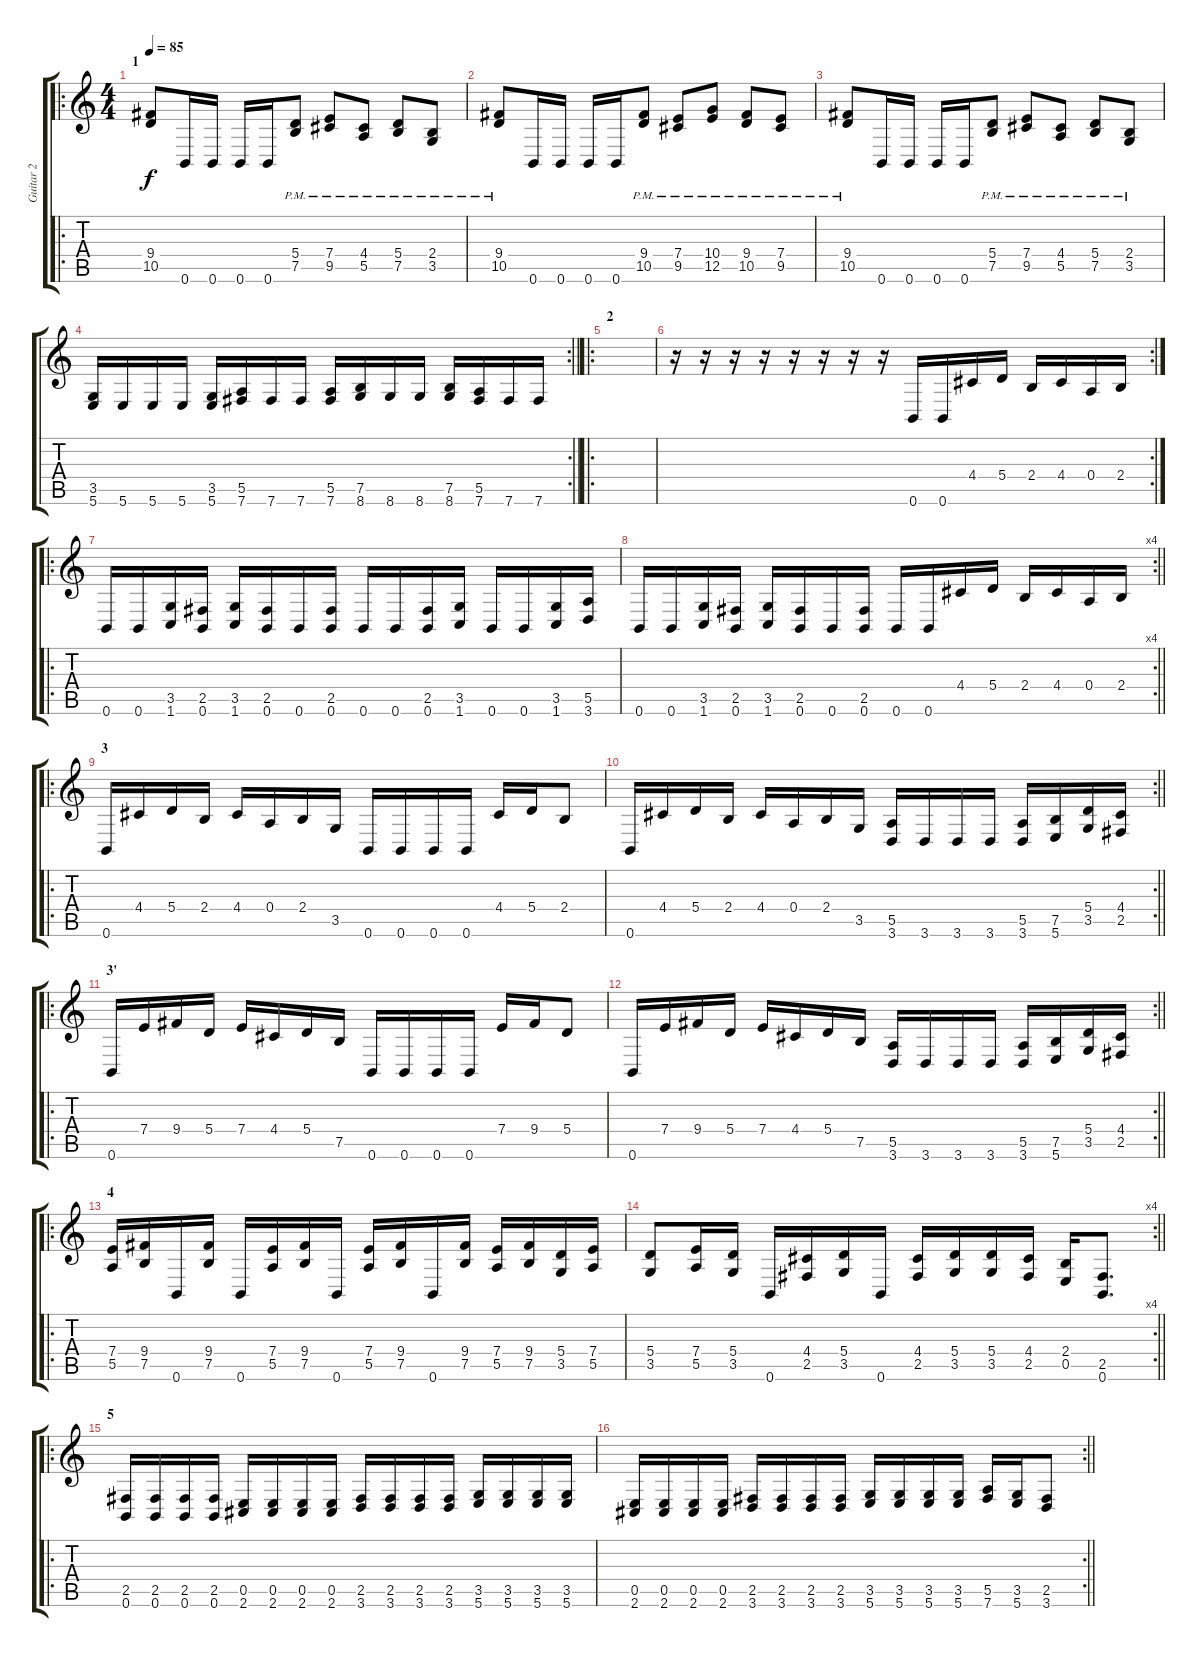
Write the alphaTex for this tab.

\track ("Guitar 2" "Guitar 2") {instrument distortionguitar}
\staff {score tabs}
\tuning (B3 Gb3 D3 A2 E2 B1) {hide}
\ro
\ts (4 4)
\section ("" "1")
\tempo 85
\clef g2
\ks c
(9.4 10.5).8{dy f instrument distortionguitar} 0.6.16 0.6.16 0.6.16 0.6.16 (5.4{pm} 7.5{pm}).8 (7.4{pm} 9.5{pm}).8 (4.4{pm} 5.5{pm}).8 (5.4{pm} 7.5{pm}).8 (2.4{pm} 3.5{pm}).8 |
(9.4{pm} 10.5).8 0.6.16 0.6.16 0.6.16 0.6.16 (9.4{pm} 10.5{pm}).8 (7.4{pm} 9.5{pm}).8 (10.4{pm} 12.5{pm}).8 (9.4{pm} 10.5{pm}).8 (7.4{pm} 9.5{pm}).8 |
(9.4{pm} 10.5{pm}).8 0.6.16 0.6.16 0.6.16 0.6.16 (5.4{pm} 7.5{pm}).8 (7.4{pm} 9.5{pm}).8 (4.4{pm} 5.5{pm}).8 (5.4{pm} 7.5{pm}).8 (2.4{pm} 3.5{pm}).8 |
\rc 2
\barLineRight lightlight
(3.5 5.6).16 5.6.16 5.6.16 5.6.16 (3.5 5.6).16 (5.5 7.6).16 7.6.16 7.6.16 (5.5 7.6).16 (7.5 8.6).16 8.6.16 8.6.16 (7.5 8.6).16 (5.5 7.6).16 7.6.16 7.6.16 |
\ro
\section ("" "2")
|
\rc 2
r.16 r.16 r.16 r.16 r.16 r.16 r.16 r.16 0.6.16 0.6.16 4.4.16 5.4.16 2.4.16 4.4.16 0.4.16 2.4.16 |
\ro
0.6.16 0.6.16 (3.5 1.6).16 (2.5 0.6).16 (3.5 1.6).16 (2.5 0.6).16 0.6.16 (2.5 0.6).16 0.6.16 0.6.16 (2.5 0.6).16 (3.5 1.6).16 0.6.16 0.6.16 (3.5 1.6).16 (5.5 3.6).16 |
\rc 4
\barLineRight lightlight
0.6.16 0.6.16 (3.5 1.6).16 (2.5 0.6).16 (3.5 1.6).16 (2.5 0.6).16 0.6.16 (2.5 0.6).16 0.6.16 0.6.16 4.4.16 5.4.16 2.4.16 4.4.16 0.4.16 2.4.16 |
\ro
\section ("" "3")
0.6.16 4.4.16 5.4.16 2.4.16 4.4.16 0.4.16 2.4.16 3.5.16 0.6.16 0.6.16 0.6.16 0.6.16 4.4.16 5.4.16 2.4.8 |
\rc 2
\barLineRight lightlight
0.6.16 4.4.16 5.4.16 2.4.16 4.4.16 0.4.16 2.4.16 3.5.16 (5.5 3.6).16 3.6.16 3.6.16 3.6.16 (5.5 3.6).16 (7.5 5.6).16 (5.4 3.5).16 (4.4 2.5).16 |
\ro
\section ("" "3'")
0.6.16 7.4.16 9.4.16 5.4.16 7.4.16 4.4.16 5.4.16 7.5.16 0.6.16 0.6.16 0.6.16 0.6.16 7.4.16 9.4.16 5.4.8 |
\rc 2
\barLineRight lightlight
0.6.16 7.4.16 9.4.16 5.4.16 7.4.16 4.4.16 5.4.16 7.5.16 (5.5 3.6).16 3.6.16 3.6.16 3.6.16 (5.5 3.6).16 (7.5 5.6).16 (5.4 3.5).16 (4.4 2.5).16 |
\ro
\section ("" "4")
(7.4 5.5).16 (9.4 7.5).16 0.6.16 (9.4 7.5).16 0.6.16 (7.4 5.5).16 (9.4 7.5).16 0.6.16 (7.4 5.5).16 (9.4 7.5).16 0.6.16 (9.4 7.5).16 (7.4 5.5).16 (9.4 7.5).16 (5.4 3.5).16 (7.4 5.5).16 |
\rc 4
\barLineRight lightlight
(5.4 3.5).8 (7.4 5.5).16 (5.4 3.5).16 0.6.16 (4.4 2.5).16 (5.4 3.5).16 0.6.16 (4.4 2.5).16 (5.4 3.5).16 (5.4 3.5).16 (4.4 2.5).16 (2.4 0.5).16 (2.5 0.6).8{d} |
\ro
\section ("" "5")
(2.5 0.6).16 (2.5 0.6).16 (2.5 0.6).16 (2.5 0.6).16 (0.5 2.6).16 (0.5 2.6).16 (0.5 2.6).16 (0.5 2.6).16 (2.5 3.6).16 (2.5 3.6).16 (2.5 3.6).16 (2.5 3.6).16 (3.5 5.6).16 (3.5 5.6).16 (3.5 5.6).16 (3.5 5.6).16 |
\rc 2
\barLineRight lightlight
(0.5 2.6).16 (0.5 2.6).16 (0.5 2.6).16 (0.5 2.6).16 (2.5 3.6).16 (2.5 3.6).16 (2.5 3.6).16 (2.5 3.6).16 (3.5 5.6).16 (3.5 5.6).16 (3.5 5.6).16 (3.5 5.6).16 (5.5 7.6).16 (3.5 5.6).16 (2.5 3.6).8
